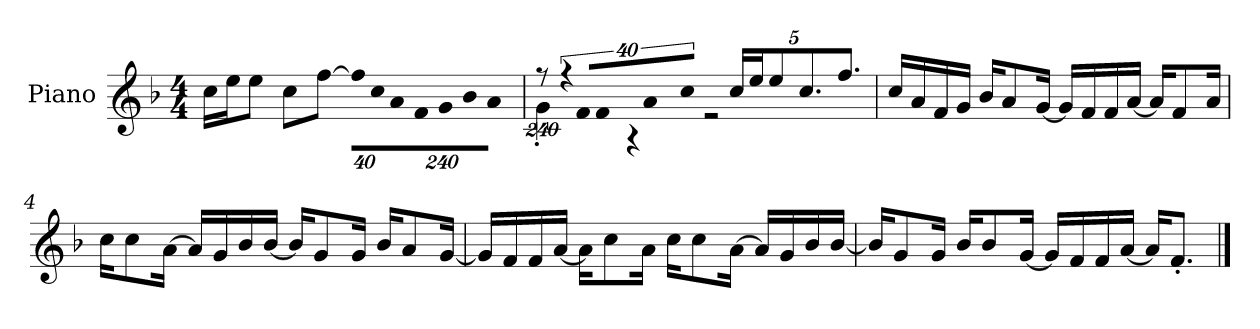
**kern
*part1
*staff1
*I"Piano
*I'P-no
*clefG2
*k[b-]
*M4/4
*MM90
=1
16cc\LL
16ee\J
8ee\J
8cc\L
[8ff\J
*Xbrackettup
!LO:N:vis=32
640%23ff\LLL]
!LO:N:vis=32
640%23cc\J
!LO:N:vis=16
1920%137a\
!LO:N:vis=16
1920%137f\
!LO:N:vis=16
1920%137g\
!LO:N:vis=16
1920%137b-\J
!LO:N:vis=8
960%137a\J
=2
*brackettup
!LO:N:vis=16
*^
1920%137r	4g'\
!LO:N:vis=32	!
640%23r	.
!LO:N:vis=32	!
640%23f/KLL	.
!LO:N:vis=16	!
1920%137f/J	.
!LO:N:vis=8	!
960%137a/	.
.	4r
!LO:N:vis=8	!
960%137cc/J	.
*Xbrackettup	*
20cc/LL	2r
20ee/J	.
10ee/	.
10.cc/	.
10.ff/J	.
*v	*v
=3
16cc/LL
16a/
16f/
16g/JJ
16b-/KL
8a/
[16g/Jk
16g/LL]
16f/
16f/
[16a/JJ
16a/KL]
8f/
16a/Jk
!!LO:LB:g=z
=4
16cc\KL
8cc\
[16a\Jk
16a/LL]
16g/
16b-/
[16b-/JJ
16b-/KL]
8g/
16g/Jk
16b-/KL
8a/
[16g/Jk
=5
16g/LL]
16f/
16f/
[16a/JJ
16a\KL]
8cc\
16a\Jk
16cc\KL
8cc\
[16a\Jk
16a/LL]
16g/
16b-/
[16b-/JJ
=6
16b-/KL]
8g/
16g/Jk
16b-/KL
8b-/
[16g/Jk
16g/LL]
16f/
16f/
[16a/JJ
16a/KL]
8.f'/J
==
*-
